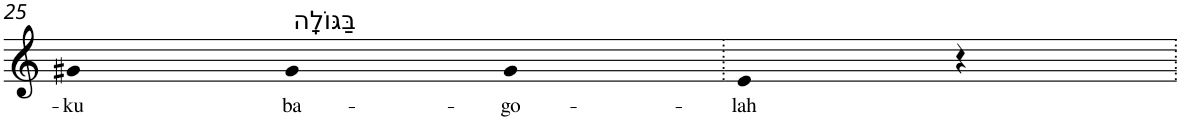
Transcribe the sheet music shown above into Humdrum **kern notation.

**kern	**text
*part1	*part1
*staff1	*staff1
*I"Piano	*
*I'Pno	*
!!LO:PB:g=z
*clefG2	*
*k[]	*
=25	=25
!	!LO:LY:b
4g#X	-ku
!LO:TX:a:t=בַּגּוֹלָֽה	!
!	!LO:LY:b
4g#	ba-
!	!LO:LY:b
4g#	-go-
=26.	=26.
!	!LO:LY:b
4e	-lah
4r	.
=.	=.
*-	*-
